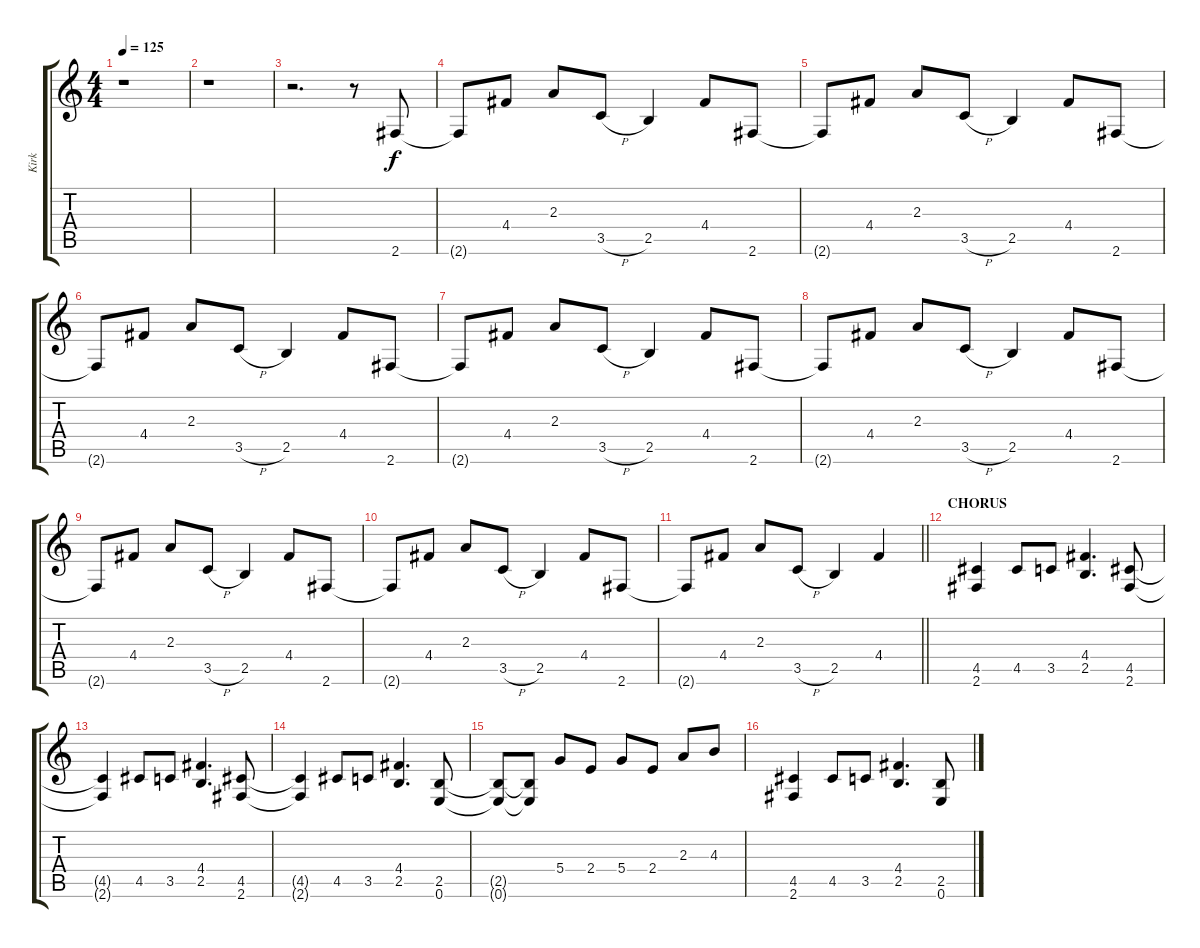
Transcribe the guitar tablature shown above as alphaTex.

\track ("Kirk" "Kirk") {instrument distortionguitar}
\staff {score tabs}
\tuning (E4 B3 G3 D3 A2 E2) {hide}
\ts (4 4)
\tempo 125
\clef g2
\ks c
r.1{dy f} |
r.1 |
r.2{d} r.8 2.6.8 |
2.6{t}.8 4.4.8 2.3.8 3.5{h}.8 2.5.4 4.4.8 2.6.8 |
2.6{t}.8 4.4.8 2.3.8 3.5{h}.8 2.5.4 4.4.8 2.6.8 |
2.6{t}.8 4.4.8 2.3.8 3.5{h}.8 2.5.4 4.4.8 2.6.8 |
2.6{t}.8 4.4.8 2.3.8 3.5{h}.8 2.5.4 4.4.8 2.6.8 |
2.6{t}.8 4.4.8 2.3.8 3.5{h}.8 2.5.4 4.4.8 2.6.8 |
2.6{t}.8 4.4.8 2.3.8 3.5{h}.8 2.5.4 4.4.8 2.6.8 |
2.6{t}.8 4.4.8 2.3.8 3.5{h}.8 2.5.4 4.4.8 2.6.8 |
\barLineRight lightlight
2.6{t}.8 4.4.8 2.3.8 3.5{h}.8 2.5.4 4.4.4 |
\section ("" "CHORUS")
(4.5 2.6).4 4.5.8 3.5.8 (4.4 2.5).4{d} (4.5 2.6).8 |
(4.5{t} 2.6{t}).4 4.5.8 3.5.8 (4.4 2.5).4{d} (4.5 2.6).8 |
(4.5{t} 2.6{t}).4 4.5.8 3.5.8 (4.4 2.5).4{d} (2.5 0.6).8 |
(2.5{t} 0.6{t}).8 (2.5{t} 0.6{t}).8 5.4.8 2.4.8 5.4.8 2.4.8 2.3.8 4.3.8 |
(4.5 2.6).4 4.5.8 3.5.8 (4.4 2.5).4{d} (2.5 0.6).8
